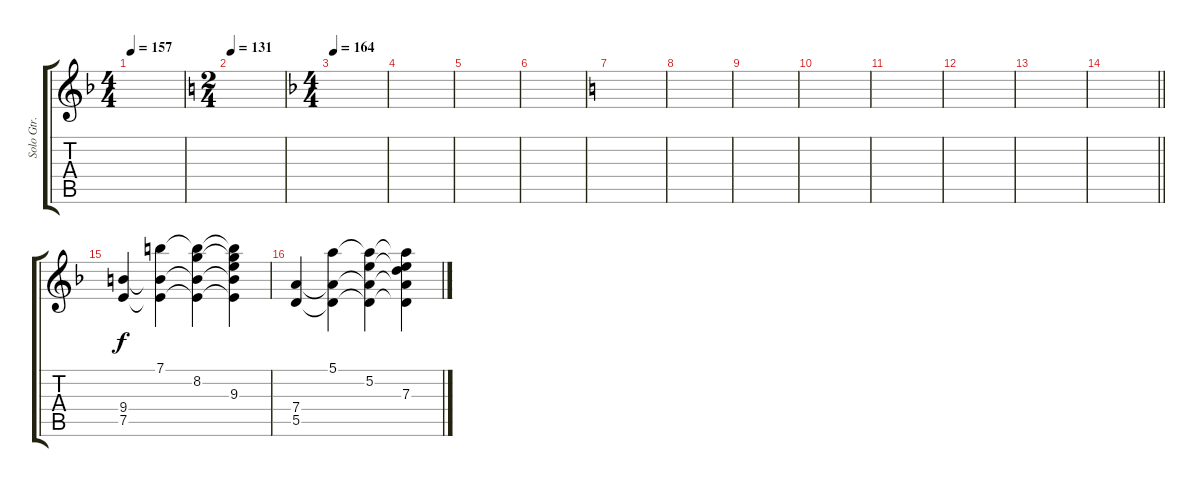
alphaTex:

\track ("Solo Gtr." "Solo Gtr.") {instrument distortionguitar}
\staff {score tabs}
\tuning (E4 B3 G3 D3 A2 E2) {hide}
\ts (4 4)
\tempo 157
\clef g2
\ks f
|
\ts (2 4)
\tempo 131
\ks c
|
\ts (4 4)
\tempo 164
\ks f
|
|
|
|
\ks c
|
|
|
|
|
|
|
\barLineRight lightlight
|
\ks f
(9.4 7.5).4 (7.1 9.4{t} 7.5{t}).4 (7.1{t} 8.2 9.4{t} 7.5{t}).4 (7.1{t} 8.2{t} 9.3 9.4{t} 7.5{t}).4 |
(7.4 5.5).4 (5.1 7.4{t} 5.5{t}).4 (5.1{t} 5.2 7.4{t} 5.5{t}).4 (5.1{t} 5.2{t} 7.3 7.4{t} 5.5{t}).4
